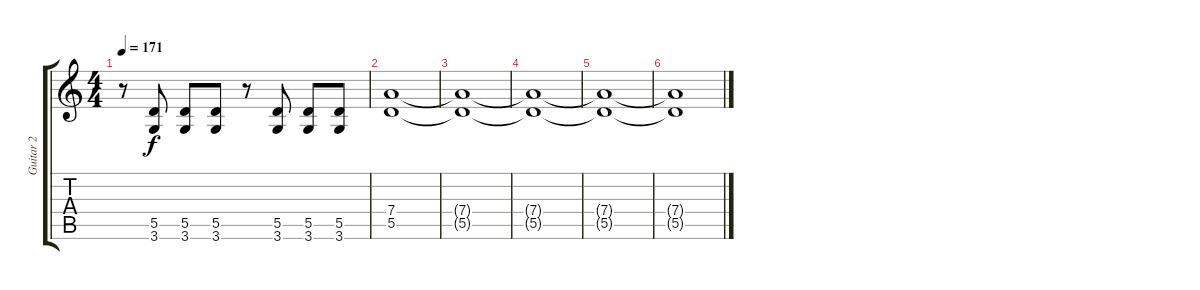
\track ("Guitar 2" "Guitar 2") {instrument overdrivenguitar}
\staff {score tabs}
\tuning (E4 B3 G3 D3 A2 E2) {hide}
\ts (4 4)
\tempo 171
\clef g2
\ks c
r.8{dy mf} (5.5 3.6).8{dy f} (5.5 3.6).8 (5.5 3.6).8 r.8 (5.5 3.6).8 (5.5 3.6).8 (5.5 3.6).8 |
(7.4 5.5).1 |
(7.4{t} 5.5{t}).1 |
(7.4{t} 5.5{t}).1 |
(7.4{t} 5.5{t}).1 |
(7.4{t} 5.5{t}).1
